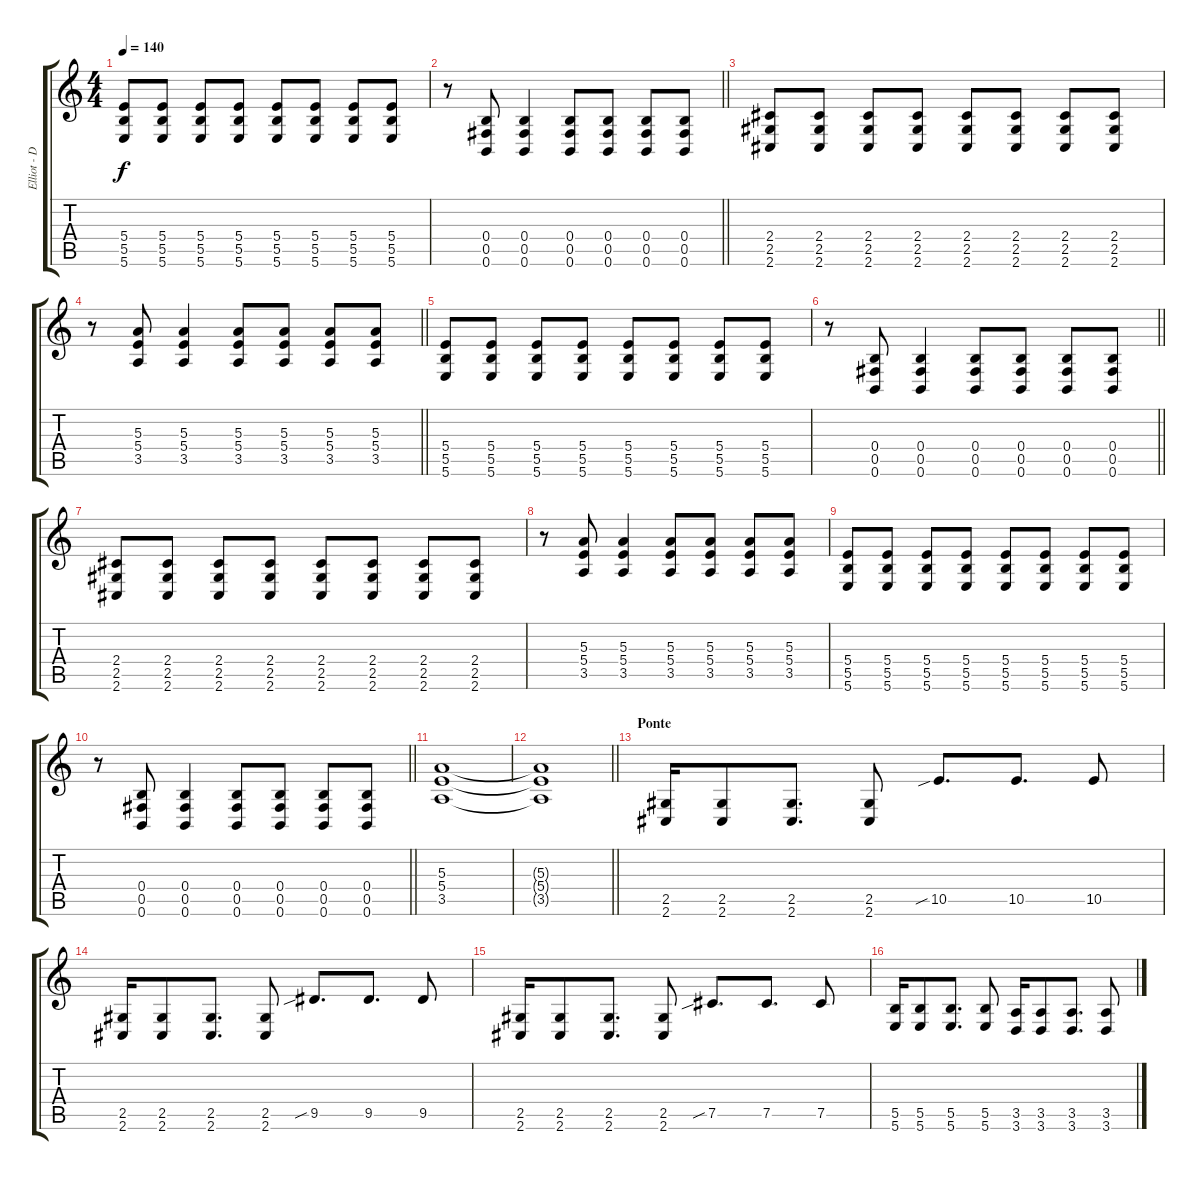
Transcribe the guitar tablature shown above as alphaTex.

\track ("Elliot - Distorção" "Elliot - D") {instrument distortionguitar}
\staff {score tabs}
\tuning (Db4 Ab3 E3 B2 Gb2 B1) {hide}
\ts (4 4)
\tempo 140
\clef g2
\ks c
(5.4 5.5 5.6).8{dy f} (5.4 5.5 5.6).8 (5.4 5.5 5.6).8 (5.4 5.5 5.6).8 (5.4 5.5 5.6).8 (5.4 5.5 5.6).8 (5.4 5.5 5.6).8 (5.4 5.5 5.6).8 |
\barLineRight lightlight
r.8 (0.4 0.5 0.6).8 (0.4 0.5 0.6).4 (0.4 0.5 0.6).8 (0.4 0.5 0.6).8 (0.4 0.5 0.6).8 (0.4 0.5 0.6).8 |
(2.4 2.5 2.6).8 (2.4 2.5 2.6).8 (2.4 2.5 2.6).8 (2.4 2.5 2.6).8 (2.4 2.5 2.6).8 (2.4 2.5 2.6).8 (2.4 2.5 2.6).8 (2.4 2.5 2.6).8 |
\barLineRight lightlight
r.8 (5.3 5.4 3.5).8 (5.3 5.4 3.5).4 (5.3 5.4 3.5).8 (5.3 5.4 3.5).8 (5.3 5.4 3.5).8 (5.3 5.4 3.5).8 |
(5.4 5.5 5.6).8 (5.4 5.5 5.6).8 (5.4 5.5 5.6).8 (5.4 5.5 5.6).8 (5.4 5.5 5.6).8 (5.4 5.5 5.6).8 (5.4 5.5 5.6).8 (5.4 5.5 5.6).8 |
\barLineRight lightlight
r.8 (0.4 0.5 0.6).8 (0.4 0.5 0.6).4 (0.4 0.5 0.6).8 (0.4 0.5 0.6).8 (0.4 0.5 0.6).8 (0.4 0.5 0.6).8 |
(2.4 2.5 2.6).8 (2.4 2.5 2.6).8 (2.4 2.5 2.6).8 (2.4 2.5 2.6).8 (2.4 2.5 2.6).8 (2.4 2.5 2.6).8 (2.4 2.5 2.6).8 (2.4 2.5 2.6).8 |
r.8 (5.3 5.4 3.5).8 (5.3 5.4 3.5).4 (5.3 5.4 3.5).8 (5.3 5.4 3.5).8 (5.3 5.4 3.5).8 (5.3 5.4 3.5).8 |
(5.4 5.5 5.6).8 (5.4 5.5 5.6).8 (5.4 5.5 5.6).8 (5.4 5.5 5.6).8 (5.4 5.5 5.6).8 (5.4 5.5 5.6).8 (5.4 5.5 5.6).8 (5.4 5.5 5.6).8 |
\barLineRight lightlight
r.8 (0.4 0.5 0.6).8 (0.4 0.5 0.6).4 (0.4 0.5 0.6).8 (0.4 0.5 0.6).8 (0.4 0.5 0.6).8 (0.4 0.5 0.6).8 |
\section ("" "")
(5.3 5.4 3.5).1 |
\barLineRight lightlight
(5.3{t} 5.4{t} 3.5{t}).1 |
\section ("" "Ponte")
(2.5 2.6).16 (2.5 2.6).8 (2.5 2.6).8{d} (2.5 2.6).8 10.5{sib}.8{d} 10.5.8{d} 10.5.8 |
(2.5 2.6).16 (2.5 2.6).8 (2.5 2.6).8{d} (2.5 2.6).8 9.5{sib}.8{d} 9.5.8{d} 9.5.8 |
(2.5 2.6).16 (2.5 2.6).8 (2.5 2.6).8{d} (2.5 2.6).8 7.5{sib}.8{d} 7.5.8{d} 7.5.8 |
(5.5 5.6).16 (5.5 5.6).8 (5.5 5.6).8{d} (5.5 5.6).8 (3.5 3.6).16 (3.5 3.6).8 (3.5 3.6).8{d} (3.5 3.6).8
